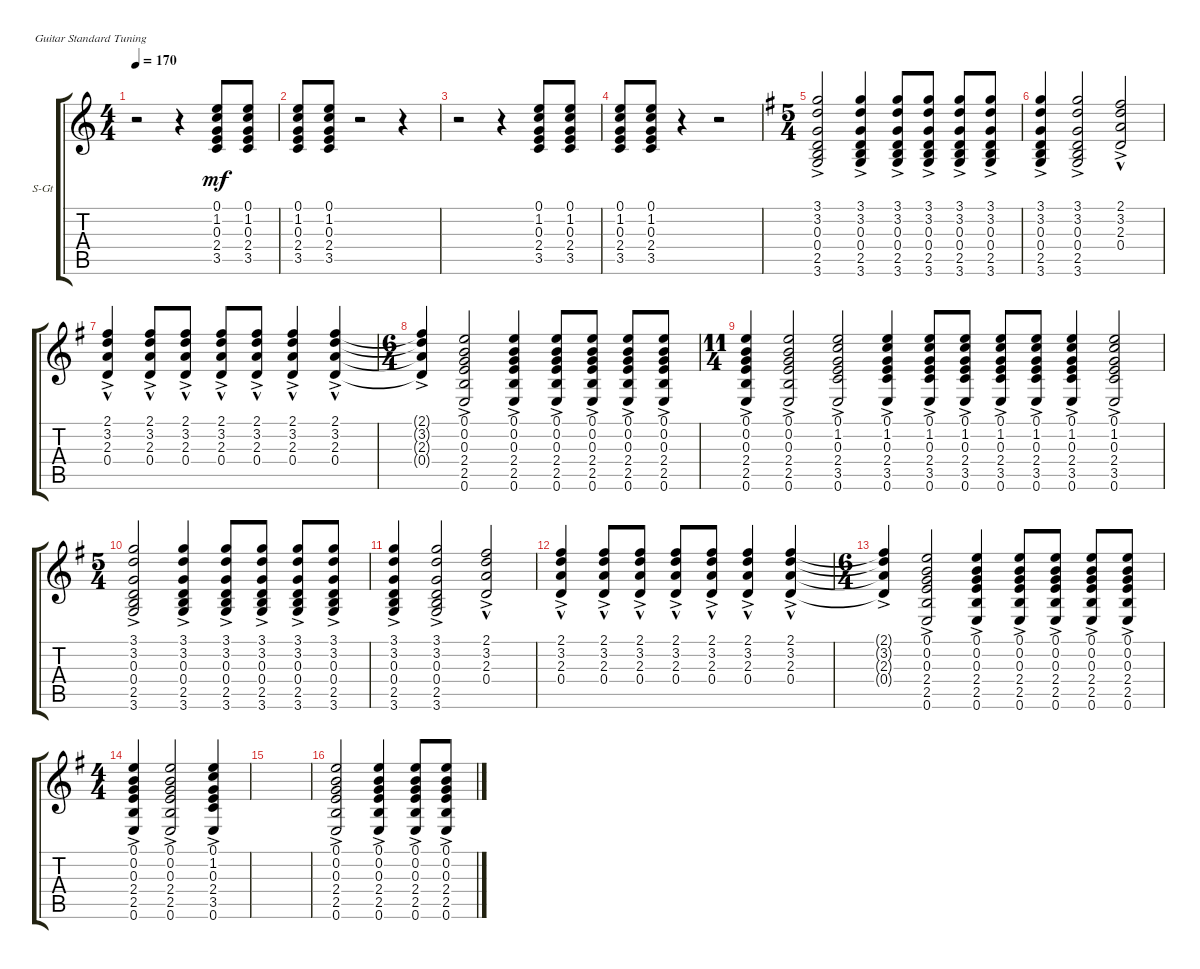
\defaultSystemsLayout 4
\bracketExtendMode groupsimilarinstruments
\firstSystemTrackNameOrientation horizontal
\otherSystemsTrackNameOrientation horizontal
\track ("Steel Guitar" "S-Gt") {instrument acousticguitarsteel}
\staff {score tabs}
\tuning (E4 B3 G3 D3 A2 E2)
\ts (4 4)
\tempo 170
\clef g2
\ks c
r.2{dy mf} r.4 (0.1 1.2 0.3 2.4 3.5).8 (0.1 1.2 0.3 2.4 3.5).8 |
(0.1 1.2 0.3 2.4 3.5).8 (0.1 1.2 0.3 2.4 3.5).8 r.2 r.4 |
r.2 r.4 (0.1 1.2 0.3 2.4 3.5).8 (0.1 1.2 0.3 2.4 3.5).8 |
(0.1 1.2 0.3 2.4 3.5).8 (0.1 1.2 0.3 2.4 3.5).8 r.4 r.2 |
\ts (5 4)
\ks eminor
(3.6{ac} 2.5{ac} 0.4{ac} 0.3{ac} 3.2{ac} 3.1{ac}).2 (3.6{ac} 2.5{ac} 0.4{ac} 0.3{ac} 3.2{ac} 3.1{ac}).4 (3.6{ac} 2.5{ac} 0.4{ac} 0.3{ac} 3.2{ac} 3.1{ac}).8 (3.6{ac} 2.5{ac} 0.4{ac} 0.3{ac} 3.2{ac} 3.1{ac}).8 (3.6{ac} 2.5{ac} 0.4{ac} 0.3{ac} 3.2{ac} 3.1{ac}).8 (3.6{ac} 2.5{ac} 0.4{ac} 0.3{ac} 3.2{ac} 3.1{ac}).8 |
(3.6{ac} 2.5{ac} 0.4{ac} 0.3{ac} 3.2{ac} 3.1{ac}).4 (3.6{ac} 2.5{ac} 0.4{ac} 0.3{ac} 3.2{ac} 3.1{ac}).2 (0.4 2.3{ac} 3.2 2.1{hac}).2 |
(0.4 2.3{ac} 3.2 2.1{hac}).4 (0.4 2.3{ac} 3.2 2.1{hac}).8 (0.4 2.3{ac} 3.2 2.1{hac}).8 (0.4 2.3{ac} 3.2 2.1{hac}).8 (0.4 2.3{ac} 3.2 2.1{hac}).8 (0.4 2.3{ac} 3.2 2.1{hac}).4 (0.4 2.3{ac} 3.2 2.1{hac}).4 |
\ts (6 4)
(0.4{ac t} 2.3{ac t} 3.2{ac t} 2.1{ac t}).4 (0.6{ac} 2.5{ac} 2.4{ac} 0.3{ac} 0.2{ac} 0.1{ac}).2 (0.6{ac} 2.5{ac} 2.4{ac} 0.3{ac} 0.2{ac} 0.1{ac}).4 (0.6{ac} 2.5{ac} 2.4{ac} 0.3{ac} 0.2{ac} 0.1{ac}).8 (0.6{ac} 2.5{ac} 2.4{ac} 0.3{ac} 0.2{ac} 0.1{ac}).8 (0.6{ac} 2.5{ac} 2.4{ac} 0.3{ac} 0.2{ac} 0.1{ac}).8 (0.6{ac} 2.5{ac} 2.4{ac} 0.3{ac} 0.2{ac} 0.1{ac}).8 |
\ts (11 4)
(0.6{ac} 2.5{ac} 2.4{ac} 0.3{ac} 0.2{ac} 0.1{ac}).4 (0.6{ac} 2.5{ac} 2.4{ac} 0.3{ac} 0.2{ac} 0.1{ac}).2 (0.1{ac} 1.2{ac} 0.3{ac} 2.4{ac} 3.5{ac} 0.6{ac}).2 (0.1{ac} 1.2{ac} 0.3{ac} 2.4{ac} 3.5{ac} 0.6{ac}).4 (0.1{ac} 1.2{ac} 0.3{ac} 2.4{ac} 3.5{ac} 0.6{ac}).8 (0.1{ac} 1.2{ac} 0.3{ac} 2.4{ac} 3.5{ac} 0.6{ac}).8 (0.1{ac} 1.2{ac} 0.3{ac} 2.4{ac} 3.5{ac} 0.6{ac}).8 (0.1{ac} 1.2{ac} 0.3{ac} 2.4{ac} 3.5{ac} 0.6{ac}).8 (0.1{ac} 1.2{ac} 0.3{ac} 2.4{ac} 3.5{ac} 0.6{ac}).4 (0.1{ac} 1.2{ac} 0.3{ac} 2.4{ac} 3.5{ac} 0.6{ac}).2 |
\ts (5 4)
(3.6{ac} 2.5{ac} 0.4{ac} 0.3{ac} 3.2{ac} 3.1{ac}).2 (3.6{ac} 2.5{ac} 0.4{ac} 0.3{ac} 3.2{ac} 3.1{ac}).4 (3.6{ac} 2.5{ac} 0.4{ac} 0.3{ac} 3.2{ac} 3.1{ac}).8 (3.6{ac} 2.5{ac} 0.4{ac} 0.3{ac} 3.2{ac} 3.1{ac}).8 (3.6{ac} 2.5{ac} 0.4{ac} 0.3{ac} 3.2{ac} 3.1{ac}).8 (3.6{ac} 2.5{ac} 0.4{ac} 0.3{ac} 3.2{ac} 3.1{ac}).8 |
(3.6{ac} 2.5{ac} 0.4{ac} 0.3{ac} 3.2{ac} 3.1{ac}).4 (3.6{ac} 2.5{ac} 0.4{ac} 0.3{ac} 3.2{ac} 3.1{ac}).2 (0.4 2.3{ac} 3.2 2.1{hac}).2 |
(0.4 2.3{ac} 3.2 2.1{hac}).4 (0.4 2.3{ac} 3.2 2.1{hac}).8 (0.4 2.3{ac} 3.2 2.1{hac}).8 (0.4 2.3{ac} 3.2 2.1{hac}).8 (0.4 2.3{ac} 3.2 2.1{hac}).8 (0.4 2.3{ac} 3.2 2.1{hac}).4 (0.4 2.3{ac} 3.2 2.1{hac}).4 |
\ts (6 4)
(0.4{ac t} 2.3{ac t} 3.2{ac t} 2.1{ac t}).4 (0.6{ac} 2.5{ac} 2.4{ac} 0.3{ac} 0.2{ac} 0.1{ac}).2 (0.6{ac} 2.5{ac} 2.4{ac} 0.3{ac} 0.2{ac} 0.1{ac}).4 (0.6{ac} 2.5{ac} 2.4{ac} 0.3{ac} 0.2{ac} 0.1{ac}).8 (0.6{ac} 2.5{ac} 2.4{ac} 0.3{ac} 0.2{ac} 0.1{ac}).8 (0.6{ac} 2.5{ac} 2.4{ac} 0.3{ac} 0.2{ac} 0.1{ac}).8 (0.6{ac} 2.5{ac} 2.4{ac} 0.3{ac} 0.2{ac} 0.1{ac}).8 |
\ts (4 4)
(0.6{ac} 2.5{ac} 2.4{ac} 0.3{ac} 0.2{ac} 0.1{ac}).4 (0.6{ac} 2.5{ac} 2.4{ac} 0.3{ac} 0.2{ac} 0.1{ac}).2 (0.1{ac} 1.2{ac} 0.3{ac} 2.4{ac} 3.5{ac} 0.6{ac}).4 |
|
(0.6{ac} 2.5{ac} 2.4{ac} 0.3{ac} 0.2{ac} 0.1{ac}).2 (0.6{ac} 2.5{ac} 2.4{ac} 0.3{ac} 0.2{ac} 0.1{ac}).4 (0.6{ac} 2.5{ac} 2.4{ac} 0.3{ac} 0.2{ac} 0.1{ac}).8 (0.6{ac} 2.5{ac} 2.4{ac} 0.3{ac} 0.2{ac} 0.1{ac}).8
